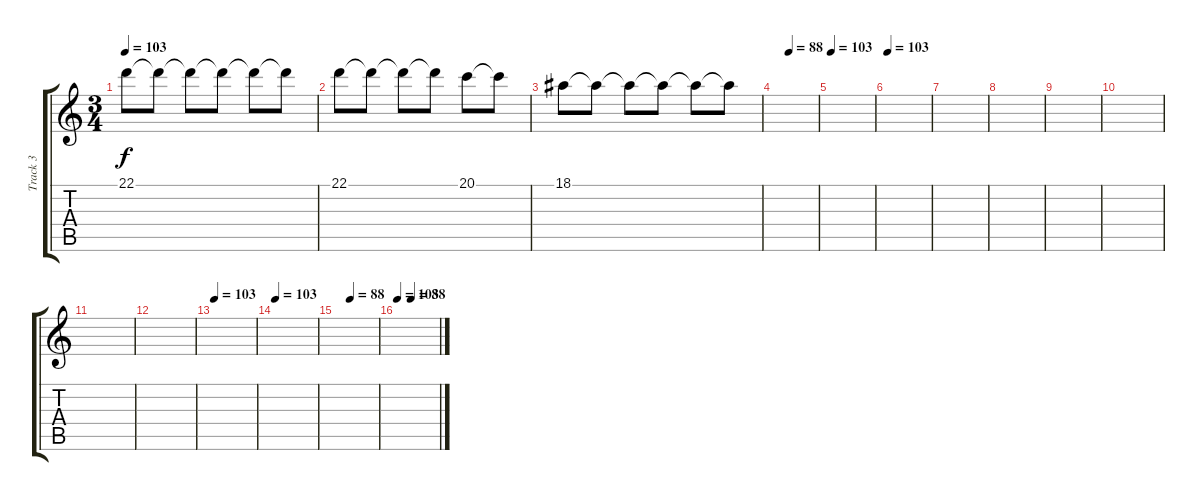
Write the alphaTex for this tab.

\track ("Track 3" "Track 3") {instrument vibraphone}
\staff {score tabs}
\tuning (E4 B3 G3 D3 A2 E2) {hide}
\ts (3 4)
\tempo 103
\clef g2
\ks c
22.1.8{dy f} 22.1{t}.8 22.1{t}.8 22.1{t}.8 22.1{t}.8 22.1{t}.8 |
22.1.8 22.1{t}.8 22.1{t}.8 22.1{t}.8 20.1.8 20.1{t}.8 |
18.1.8 18.1{t}.8 18.1{t}.8 18.1{t}.8 18.1{t}.8 18.1{t}.8 |
\tempo (88 0.3333333333333333)
|
\tempo 103
|
\tempo 103
|
|
|
|
|
|
|
\tempo 103
|
\tempo 103
|
\tempo (88 0.3333333333333333)
|
\tempo 103
\tempo (88 0.3333333333333333)
